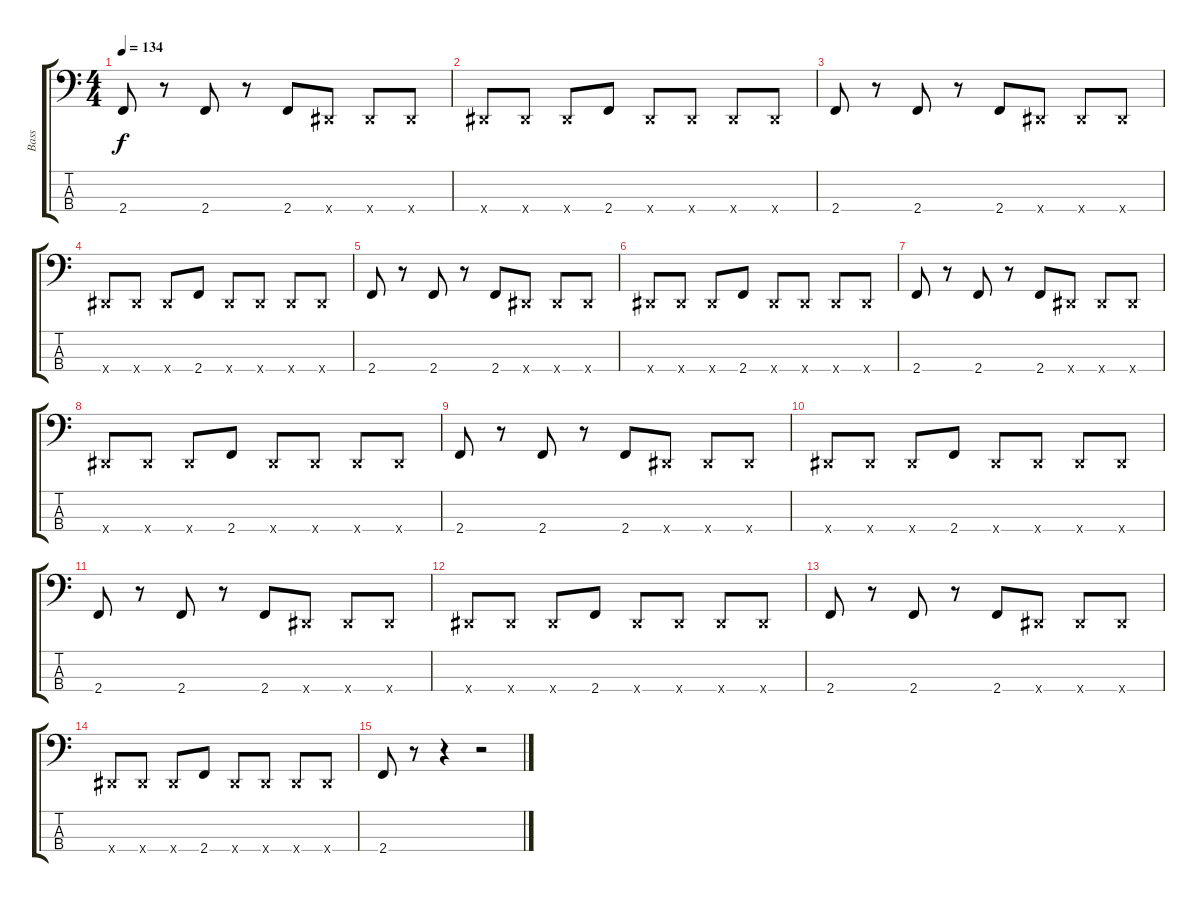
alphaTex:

\track ("Bass" "Bass") {instrument electricbassfinger}
\staff {score tabs}
\tuning (Gb2 Db2 Ab1 Eb1) {hide}
\ts (4 4)
\tempo 134
\clef f4
\ks c
2.4.8{dy f} r.8 2.4.8 r.8 2.4.8 0.4{x}.8 0.4{x}.8 0.4{x}.8 |
0.4{x}.8 0.4{x}.8 0.4{x}.8 2.4.8 0.4{x}.8 0.4{x}.8 0.4{x}.8 0.4{x}.8 |
2.4.8 r.8 2.4.8 r.8 2.4.8 0.4{x}.8 0.4{x}.8 0.4{x}.8 |
0.4{x}.8 0.4{x}.8 0.4{x}.8 2.4.8 0.4{x}.8 0.4{x}.8 0.4{x}.8 0.4{x}.8 |
2.4.8 r.8 2.4.8 r.8 2.4.8 0.4{x}.8 0.4{x}.8 0.4{x}.8 |
0.4{x}.8 0.4{x}.8 0.4{x}.8 2.4.8 0.4{x}.8 0.4{x}.8 0.4{x}.8 0.4{x}.8 |
2.4.8 r.8 2.4.8 r.8 2.4.8 0.4{x}.8 0.4{x}.8 0.4{x}.8 |
0.4{x}.8 0.4{x}.8 0.4{x}.8 2.4.8 0.4{x}.8 0.4{x}.8 0.4{x}.8 0.4{x}.8 |
2.4.8 r.8 2.4.8 r.8 2.4.8 0.4{x}.8 0.4{x}.8 0.4{x}.8 |
0.4{x}.8 0.4{x}.8 0.4{x}.8 2.4.8 0.4{x}.8 0.4{x}.8 0.4{x}.8 0.4{x}.8 |
2.4.8 r.8 2.4.8 r.8 2.4.8 0.4{x}.8 0.4{x}.8 0.4{x}.8 |
0.4{x}.8 0.4{x}.8 0.4{x}.8 2.4.8 0.4{x}.8 0.4{x}.8 0.4{x}.8 0.4{x}.8 |
2.4.8 r.8 2.4.8 r.8 2.4.8 0.4{x}.8 0.4{x}.8 0.4{x}.8 |
0.4{x}.8 0.4{x}.8 0.4{x}.8 2.4.8 0.4{x}.8 0.4{x}.8 0.4{x}.8 0.4{x}.8 |
2.4.8 r.8 r.4 r.2
